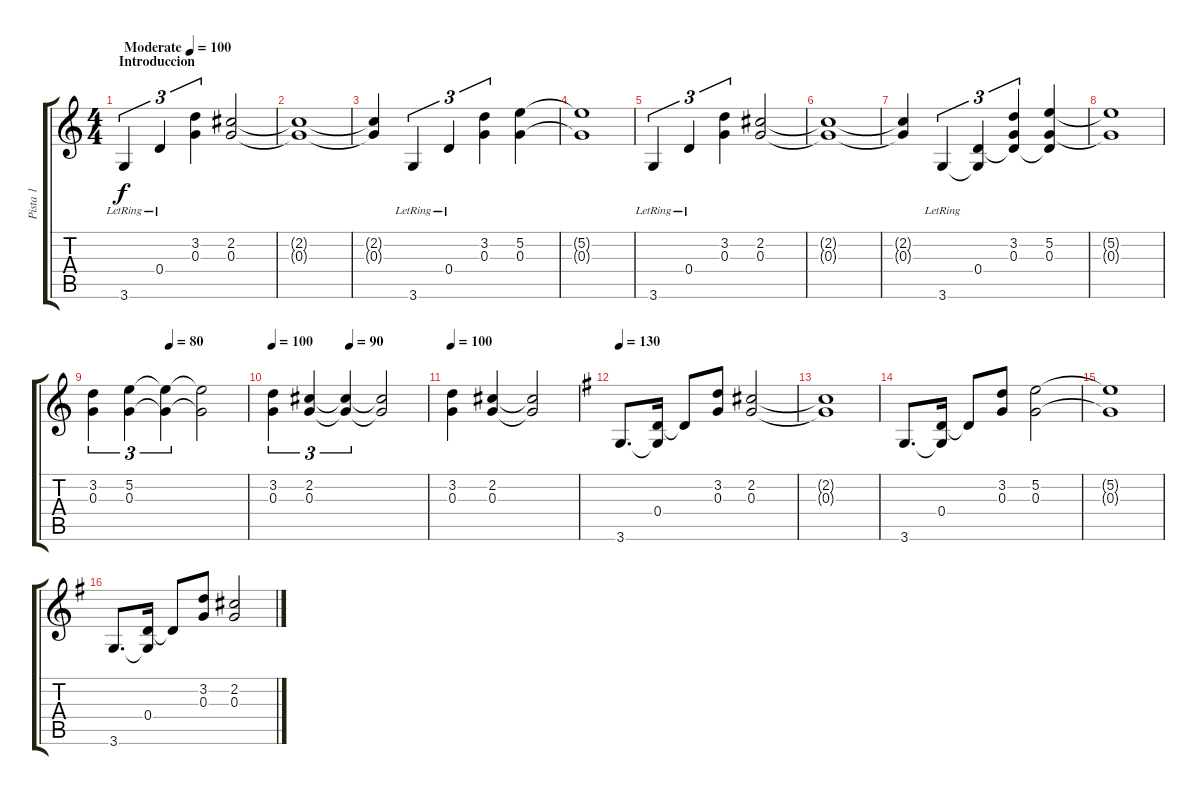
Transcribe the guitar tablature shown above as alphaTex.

\track ("Pista 1" "Pista 1") {instrument distortionguitar}
\staff {score tabs}
\tuning (E4 B3 G3 D3 A2 E2) {hide}
\ts (4 4)
\section ("" "Introduccion")
\tempo (100 "Moderate")
\clef g2
\ks c
3.6{lr}.4{tu (3 2) dy f instrument electricguitarclean} 0.4{lr}.4{tu (3 2)} (3.2 0.3).4{tu (3 2)} (2.2 0.3).2 |
(2.2{t} 0.3{t}).1 |
(2.2{t} 0.3{t}).4 3.6{lr}.4{tu (3 2)} 0.4{lr}.4{tu (3 2)} (3.2 0.3).4{tu (3 2)} (5.2 0.3).4 |
(5.2{t} 0.3{t}).1 |
3.6{lr}.4{tu (3 2)} 0.4{lr}.4{tu (3 2)} (3.2 0.3).4{tu (3 2)} (2.2 0.3).2 |
(2.2{t} 0.3{t}).1 |
(2.2{t} 0.3{t}).4 3.6{lr}.4{tu (3 2)} (0.4 3.6{t}).4{tu (3 2)} (3.2 0.3 0.4{t}).4{tu (3 2)} (5.2 0.3 0.4{t}).4 |
(5.2{t} 0.3{t}).1 |
\tempo (80 0.5)
(3.2 0.3).4{tu (3 2)} (5.2 0.3).4{tu (3 2)} (5.2{t} 0.3{t}).4{tu (3 2)} (5.2{t} 0.3{t}).2 |
\tempo 100
\tempo (90 0.5)
(3.2 0.3).4{tu (3 2)} (2.2 0.3).4{tu (3 2)} (2.2{t} 0.3{t}).4{tu (3 2)} (2.2{t} 0.3{t}).2 |
\tempo 100
(3.2 0.3).4 (2.2 0.3).4 (2.2{t} 0.3{t}).2 |
\tempo 130
\ks g
3.6.8{d instrument overdrivenguitar} (0.4 3.6{t}).16 0.4{t}.8 (3.2 0.3).8 (2.2 0.3).2 |
(2.2{t} 0.3{t}).1 |
3.6.8{d} (0.4 3.6{t}).16 0.4{t}.8 (3.2 0.3).8 (5.2 0.3).2 |
(5.2{t} 0.3{t}).1 |
3.6.8{d} (0.4 3.6{t}).16 0.4{t}.8 (3.2 0.3).8 (2.2 0.3).2
